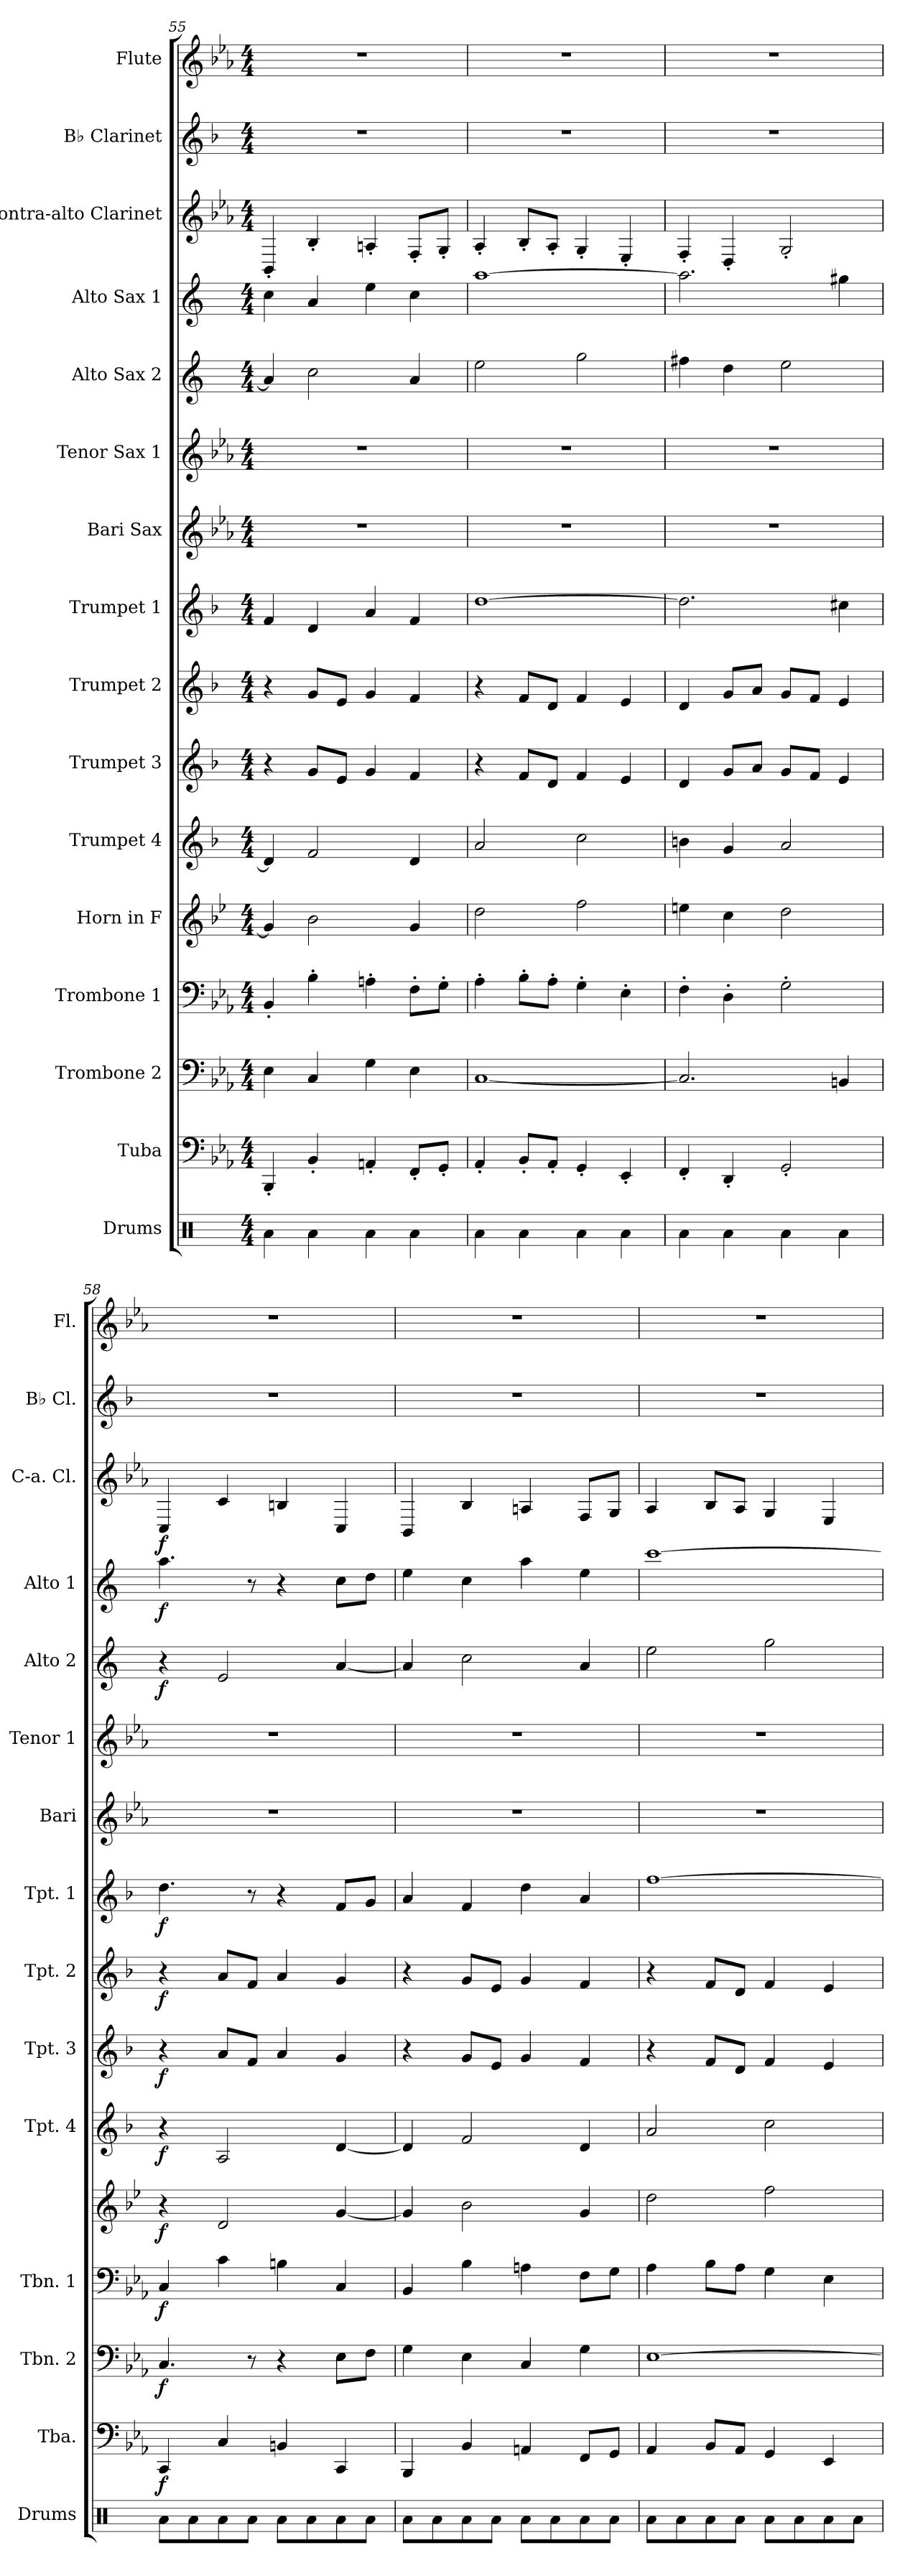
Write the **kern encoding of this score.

**kern	**kern	**dynam	**kern	**dynam	**kern	**dynam	**kern	**dynam	**kern	**dynam	**kern	**dynam	**kern	**dynam	**kern	**dynam	**kern	**kern	**kern	**dynam	**kern	**dynam	**kern	**dynam	**kern	**kern
*part16	*part15	*part15	*part14	*part14	*part13	*part13	*part12	*part12	*part11	*part11	*part10	*part10	*part9	*part9	*part8	*part8	*part7	*part6	*part5	*part5	*part4	*part4	*part3	*part3	*part2	*part1
*staff16	*staff15	*staff15	*staff14	*staff14	*staff13	*staff13	*staff12	*staff12	*staff11	*staff11	*staff10	*staff10	*staff9	*staff9	*staff8	*staff8	*staff7	*staff6	*staff5	*staff5	*staff4	*staff4	*staff3	*staff3	*staff2	*staff1
*I"Drums	*I"Tuba	*	*I"Trombone 2	*	*I"Trombone 1	*	*I"Horn in F	*	*I"Trumpet 4	*	*I"Trumpet 3	*	*I"Trumpet 2	*	*I"Trumpet 1	*	*I"Bari Sax	*I"Tenor Sax 1	*I"Alto Sax 2	*	*I"Alto Sax 1	*	*I"Contra-alto Clarinet	*	*I"B♭ Clarinet	*I"Flute
*I'Drums	*I'Tba.	*	*I'Tbn. 2	*	*I'Tbn. 1	*	*	*	*I'Tpt. 4	*	*I'Tpt. 3	*	*I'Tpt. 2	*	*I'Tpt. 1	*	*I'Bari	*I'Tenor 1	*I'Alto 2	*	*I'Alto 1	*	*I'C-a. Cl.	*	*I'B♭ Cl.	*I'Fl.
*clefX	*clefF4	*	*clefF4	*	*clefF4	*	*clefG2	*	*clefG2	*	*clefG2	*	*clefG2	*	*clefG2	*	*clefG2	*clefG2	*clefG2	*	*clefG2	*	*clefG2	*	*clefG2	*clefG2
*	*	*	*	*	*	*	*ITrd4c7	*	*ITrd1c2	*	*ITrd1c2	*	*ITrd1c2	*	*ITrd1c2	*	*ITrd12c21	*ITrd8c14	*ITrd5c9	*	*ITrd5c9	*	*ITrd12c21	*	*ITrd1c2	*
*k[]	*k[b-e-a-]	*	*k[b-e-a-]	*	*k[b-e-a-]	*	*k[b-e-a-]	*	*k[b-e-a-]	*	*k[b-e-a-]	*	*k[b-e-a-]	*	*k[b-e-a-]	*	*k[b-e-a-]	*k[b-e-a-]	*k[b-e-a-]	*	*k[b-e-a-]	*	*k[b-e-a-]	*	*k[b-e-a-]	*k[b-e-a-]
*M4/4	*M4/4	*	*M4/4	*	*M4/4	*	*M4/4	*	*M4/4	*	*M4/4	*	*M4/4	*	*M4/4	*	*M4/4	*M4/4	*M4/4	*	*M4/4	*	*M4/4	*	*M4/4	*M4/4
=55	=55	=55	=55	=55	=55	=55	=55	=55	=55	=55	=55	=55	=55	=55	=55	=55	=55	=55	=55	=55	=55	=55	=55	=55	=55	=55
*^	*	*	*	*	*	*	*	*	*	*	*	*	*	*	*	*	*	*	*	*	*	*	*	*	*	*
1ryy	4Ra\	4BBB-'/	.	4E-\	.	4BB-'/	.	4c/]	.	4c/]	.	4r	.	4r	.	4e-/	.	1r	1r	4c/]	.	4e-\	.	4BBB-'/	.	1r	1r
.	4Ra\	4BB-'/	.	4C/	.	4B-'\	.	2e-\	.	2e-/	.	8f/L	.	8f/L	.	4c/	.	.	.	2e-\	.	4c/	.	4BB-'/	.	.	.
.	.	.	.	.	.	.	.	.	.	.	.	8d/J	.	8d/J	.	.	.	.	.	.	.	.	.	.	.	.	.
.	4Ra\	4AAn'/	.	4G\	.	4An'\	.	.	.	.	.	4f/	.	4f/	.	4g/	.	.	.	.	.	4g\	.	4AAn'/	.	.	.
.	4Ra\	8FF'/L	.	4E-\	.	8F'\L	.	4c/	.	4c/	.	4e-/	.	4e-/	.	4e-/	.	.	.	4c/	.	4e-\	.	8FF'/L	.	.	.
.	.	8GG'/J	.	.	.	8G'\J	.	.	.	.	.	.	.	.	.	.	.	.	.	.	.	.	.	8GG'/J	.	.	.
=56	=56	=56	=56	=56	=56	=56	=56	=56	=56	=56	=56	=56	=56	=56	=56	=56	=56	=56	=56	=56	=56	=56	=56	=56	=56	=56	=56
1ryy	4Ra\	4AA-'/	.	[1C	.	4A-'\	.	2g\	.	2g/	.	4r	.	4r	.	[1cc	.	1r	1r	2g\	.	[1cc	.	4AA-'/	.	1r	1r
.	4Ra\	8BB-'/L	.	.	.	8B-'\L	.	.	.	.	.	8e-/L	.	8e-/L	.	.	.	.	.	.	.	.	.	8BB-'/L	.	.	.
.	.	8AA-'/J	.	.	.	8A-'\J	.	.	.	.	.	8c/J	.	8c/J	.	.	.	.	.	.	.	.	.	8AA-'/J	.	.	.
.	4Ra\	4GG'/	.	.	.	4G'\	.	2b-\	.	2b-\	.	4e-/	.	4e-/	.	.	.	.	.	2b-\	.	.	.	4GG'/	.	.	.
.	4Ra\	4EE-'/	.	.	.	4E-'\	.	.	.	.	.	4d/	.	4d/	.	.	.	.	.	.	.	.	.	4EE-'/	.	.	.
=57	=57	=57	=57	=57	=57	=57	=57	=57	=57	=57	=57	=57	=57	=57	=57	=57	=57	=57	=57	=57	=57	=57	=57	=57	=57	=57	=57
1ryy	4Ra\	4FF'/	.	2.C/]	.	4F'\	.	4an\	.	4an\	.	4c/	.	4c/	.	2.cc\]	.	1r	1r	4an\	.	2.cc\]	.	4FF'/	.	1r	1r
.	4Ra\	4DD'/	.	.	.	4D'\	.	4f\	.	4f/	.	8f/L	.	8f/L	.	.	.	.	.	4f\	.	.	.	4DD'/	.	.	.
.	.	.	.	.	.	.	.	.	.	.	.	8g/J	.	8g/J	.	.	.	.	.	.	.	.	.	.	.	.	.
.	4Ra\	2GG'/	.	.	.	2G'\	.	2g\	.	2g/	.	8f/L	.	8f/L	.	.	.	.	.	2g\	.	.	.	2GG'/	.	.	.
.	.	.	.	.	.	.	.	.	.	.	.	8e-/J	.	8e-/J	.	.	.	.	.	.	.	.	.	.	.	.	.
.	4Ra\	.	.	4BBn/	.	.	.	.	.	.	.	4d/	.	4d/	.	4bn\	.	.	.	.	.	4bn\	.	.	.	.	.
=58	=58	=58	=58	=58	=58	=58	=58	=58	=58	=58	=58	=58	=58	=58	=58	=58	=58	=58	=58	=58	=58	=58	=58	=58	=58	=58	=58
!	!	!	!LO:DY:b	!	!LO:DY:b	!	!LO:DY:b	!	!LO:DY:b	!	!LO:DY:b	!	!LO:DY:b	!	!LO:DY:b	!	!LO:DY:b	!	!	!	!LO:DY:b	!	!LO:DY:b	!	!LO:DY:b	!	!
1ryy	8Ra\L	4CC/	f	4.C/	f	4C/	f	4r	f	4r	f	4r	f	4r	f	4.cc\	f	1r	1r	4r	f	4.cc\	f	4CC/	f	1r	1r
.	8Ra\	.	.	.	.	.	.	.	.	.	.	.	.	.	.	.	.	.	.	.	.	.	.	.	.	.	.
.	8Ra\	4C/	.	.	.	4c\	.	2G/	.	2G/	.	8g/L	.	8g/L	.	.	.	.	.	2G/	.	.	.	4C/	.	.	.
.	8Ra\J	.	.	8r	.	.	.	.	.	.	.	8e-/J	.	8e-/J	.	8r	.	.	.	.	.	8r	.	.	.	.	.
.	8Ra\L	4BBn/	.	4r	.	4Bn\	.	.	.	.	.	4g/	.	4g/	.	4r	.	.	.	.	.	4r	.	4BBn/	.	.	.
.	8Ra\	.	.	.	.	.	.	.	.	.	.	.	.	.	.	.	.	.	.	.	.	.	.	.	.	.	.
.	8Ra\	4CC/	.	8E-\L	.	4C/	.	[4c/	.	[4c/	.	4f/	.	4f/	.	8e-/L	.	.	.	[4c/	.	8e-\L	.	4CC/	.	.	.
.	8Ra\J	.	.	8F\J	.	.	.	.	.	.	.	.	.	.	.	8f/J	.	.	.	.	.	8f\J	.	.	.	.	.
=59	=59	=59	=59	=59	=59	=59	=59	=59	=59	=59	=59	=59	=59	=59	=59	=59	=59	=59	=59	=59	=59	=59	=59	=59	=59	=59	=59
1ryy	8Ra\L	4BBB-/	.	4G\	.	4BB-/	.	4c/]	.	4c/]	.	4r	.	4r	.	4g/	.	1r	1r	4c/]	.	4g\	.	4BBB-/	.	1r	1r
.	8Ra\	.	.	.	.	.	.	.	.	.	.	.	.	.	.	.	.	.	.	.	.	.	.	.	.	.	.
.	8Ra\	4BB-/	.	4E-\	.	4B-\	.	2e-\	.	2e-/	.	8f/L	.	8f/L	.	4e-/	.	.	.	2e-\	.	4e-\	.	4BB-/	.	.	.
.	8Ra\J	.	.	.	.	.	.	.	.	.	.	8d/J	.	8d/J	.	.	.	.	.	.	.	.	.	.	.	.	.
.	8Ra\L	4AAn/	.	4C/	.	4An\	.	.	.	.	.	4f/	.	4f/	.	4cc\	.	.	.	.	.	4cc\	.	4AAn/	.	.	.
.	8Ra\	.	.	.	.	.	.	.	.	.	.	.	.	.	.	.	.	.	.	.	.	.	.	.	.	.	.
.	8Ra\	8FF/L	.	4G\	.	8F\L	.	4c/	.	4c/	.	4e-/	.	4e-/	.	4g/	.	.	.	4c/	.	4g\	.	8FF/L	.	.	.
.	8Ra\J	8GG/J	.	.	.	8G\J	.	.	.	.	.	.	.	.	.	.	.	.	.	.	.	.	.	8GG/J	.	.	.
=60	=60	=60	=60	=60	=60	=60	=60	=60	=60	=60	=60	=60	=60	=60	=60	=60	=60	=60	=60	=60	=60	=60	=60	=60	=60	=60	=60
1ryy	8Ra\L	4AA-/	.	[1E-	.	4A-\	.	2g\	.	2g/	.	4r	.	4r	.	[1ee-	.	1r	1r	2g\	.	[1ee-	.	4AA-/	.	1r	1r
.	8Ra\	.	.	.	.	.	.	.	.	.	.	.	.	.	.	.	.	.	.	.	.	.	.	.	.	.	.
.	8Ra\	8BB-/L	.	.	.	8B-\L	.	.	.	.	.	8e-/L	.	8e-/L	.	.	.	.	.	.	.	.	.	8BB-/L	.	.	.
.	8Ra\J	8AA-/J	.	.	.	8A-\J	.	.	.	.	.	8c/J	.	8c/J	.	.	.	.	.	.	.	.	.	8AA-/J	.	.	.
.	8Ra\L	4GG/	.	.	.	4G\	.	2b-\	.	2b-\	.	4e-/	.	4e-/	.	.	.	.	.	2b-\	.	.	.	4GG/	.	.	.
.	8Ra\	.	.	.	.	.	.	.	.	.	.	.	.	.	.	.	.	.	.	.	.	.	.	.	.	.	.
.	8Ra\	4EE-/	.	.	.	4E-\	.	.	.	.	.	4d/	.	4d/	.	.	.	.	.	.	.	.	.	4EE-/	.	.	.
.	8Ra\J	.	.	.	.	.	.	.	.	.	.	.	.	.	.	.	.	.	.	.	.	.	.	.	.	.	.
*v	*v	*	*	*	*	*	*	*	*	*	*	*	*	*	*	*	*	*	*	*	*	*	*	*	*	*	*
=	=	=	=	=	=	=	=	=	=	=	=	=	=	=	=	=	=	=	=	=	=	=	=	=	=	=
*-	*-	*-	*-	*-	*-	*-	*-	*-	*-	*-	*-	*-	*-	*-	*-	*-	*-	*-	*-	*-	*-	*-	*-	*-	*-	*-
